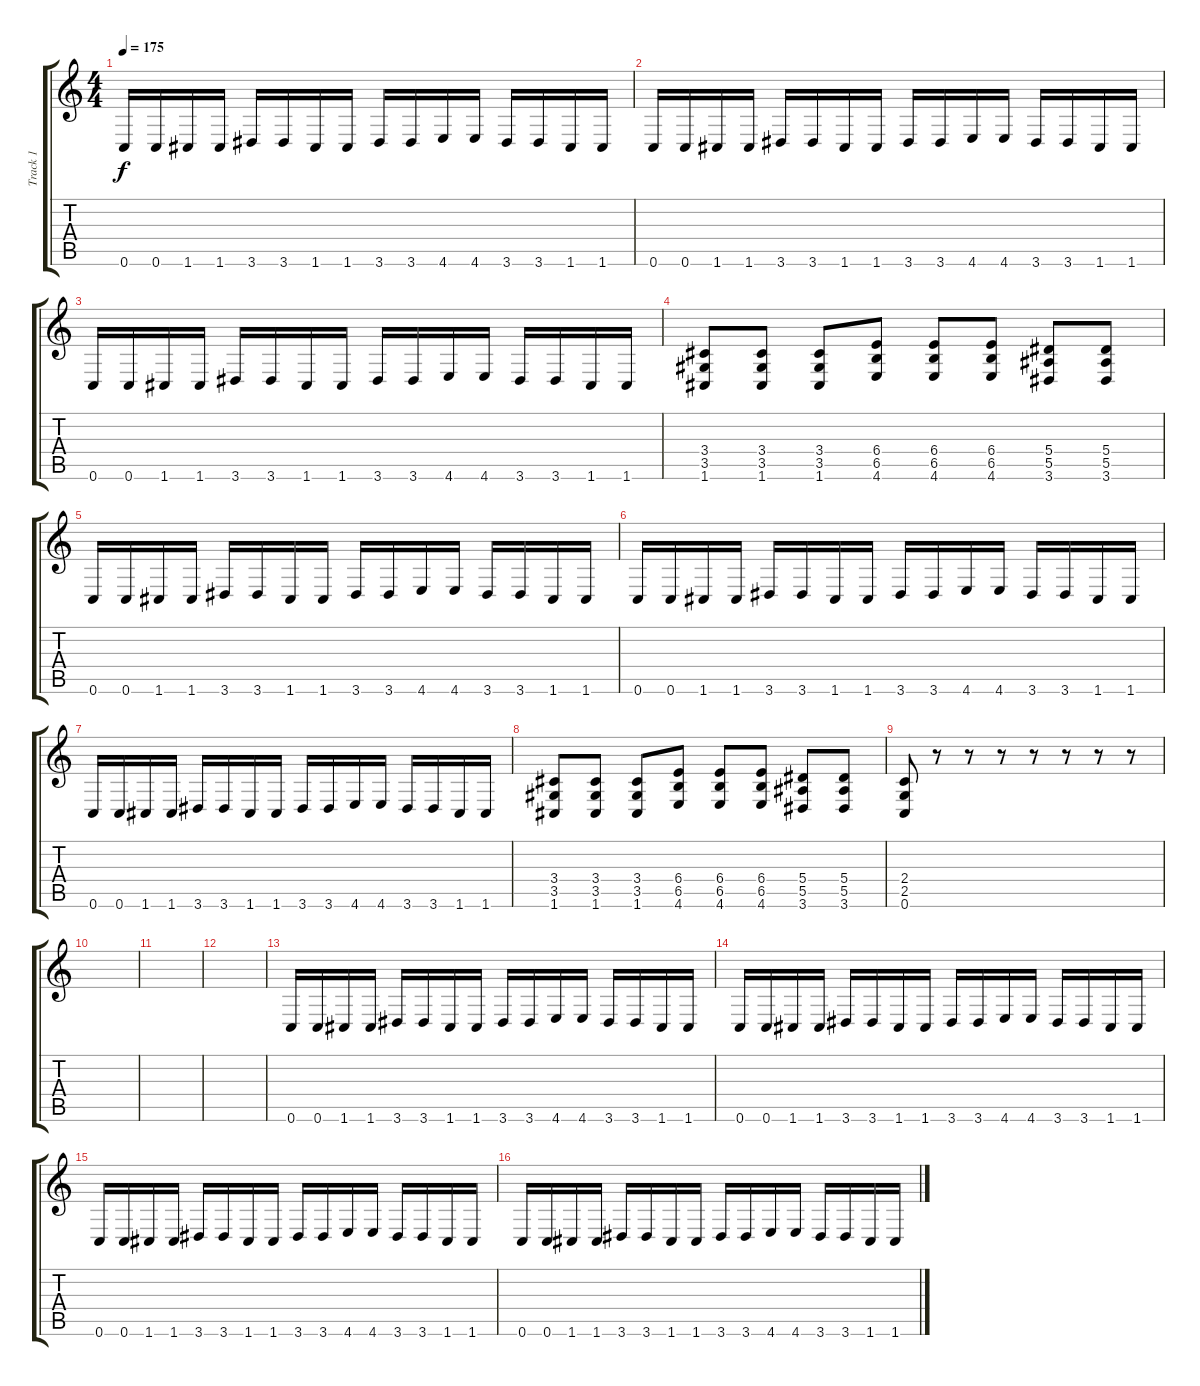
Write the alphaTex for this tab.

\track ("Track 1" "Track 1") {instrument distortionguitar}
\staff {score tabs}
\tuning (C4 G3 Eb3 Bb2 F2 C2) {hide}
\ts (4 4)
\tempo 175
\clef g2
\ks c
0.6.16{dy f} 0.6.16 1.6.16 1.6.16 3.6.16 3.6.16 1.6.16 1.6.16 3.6.16 3.6.16 4.6.16 4.6.16 3.6.16 3.6.16 1.6.16 1.6.16 |
0.6.16 0.6.16 1.6.16 1.6.16 3.6.16 3.6.16 1.6.16 1.6.16 3.6.16 3.6.16 4.6.16 4.6.16 3.6.16 3.6.16 1.6.16 1.6.16 |
0.6.16 0.6.16 1.6.16 1.6.16 3.6.16 3.6.16 1.6.16 1.6.16 3.6.16 3.6.16 4.6.16 4.6.16 3.6.16 3.6.16 1.6.16 1.6.16 |
(3.4 3.5 1.6).8 (3.4 3.5 1.6).8 (3.4 3.5 1.6).8 (6.4 6.5 4.6).8 (6.4 6.5 4.6).8 (6.4 6.5 4.6).8 (5.4 5.5 3.6).8 (5.4 5.5 3.6).8 |
0.6.16 0.6.16 1.6.16 1.6.16 3.6.16 3.6.16 1.6.16 1.6.16 3.6.16 3.6.16 4.6.16 4.6.16 3.6.16 3.6.16 1.6.16 1.6.16 |
0.6.16 0.6.16 1.6.16 1.6.16 3.6.16 3.6.16 1.6.16 1.6.16 3.6.16 3.6.16 4.6.16 4.6.16 3.6.16 3.6.16 1.6.16 1.6.16 |
0.6.16 0.6.16 1.6.16 1.6.16 3.6.16 3.6.16 1.6.16 1.6.16 3.6.16 3.6.16 4.6.16 4.6.16 3.6.16 3.6.16 1.6.16 1.6.16 |
(3.4 3.5 1.6).8 (3.4 3.5 1.6).8 (3.4 3.5 1.6).8 (6.4 6.5 4.6).8 (6.4 6.5 4.6).8 (6.4 6.5 4.6).8 (5.4 5.5 3.6).8 (5.4 5.5 3.6).8 |
(2.4 2.5 0.6).8 r.8 r.8 r.8 r.8 r.8 r.8 r.8 |
|
|
|
0.6.16 0.6.16 1.6.16 1.6.16 3.6.16 3.6.16 1.6.16 1.6.16 3.6.16 3.6.16 4.6.16 4.6.16 3.6.16 3.6.16 1.6.16 1.6.16 |
0.6.16 0.6.16 1.6.16 1.6.16 3.6.16 3.6.16 1.6.16 1.6.16 3.6.16 3.6.16 4.6.16 4.6.16 3.6.16 3.6.16 1.6.16 1.6.16 |
0.6.16 0.6.16 1.6.16 1.6.16 3.6.16 3.6.16 1.6.16 1.6.16 3.6.16 3.6.16 4.6.16 4.6.16 3.6.16 3.6.16 1.6.16 1.6.16 |
0.6.16 0.6.16 1.6.16 1.6.16 3.6.16 3.6.16 1.6.16 1.6.16 3.6.16 3.6.16 4.6.16 4.6.16 3.6.16 3.6.16 1.6.16 1.6.16
